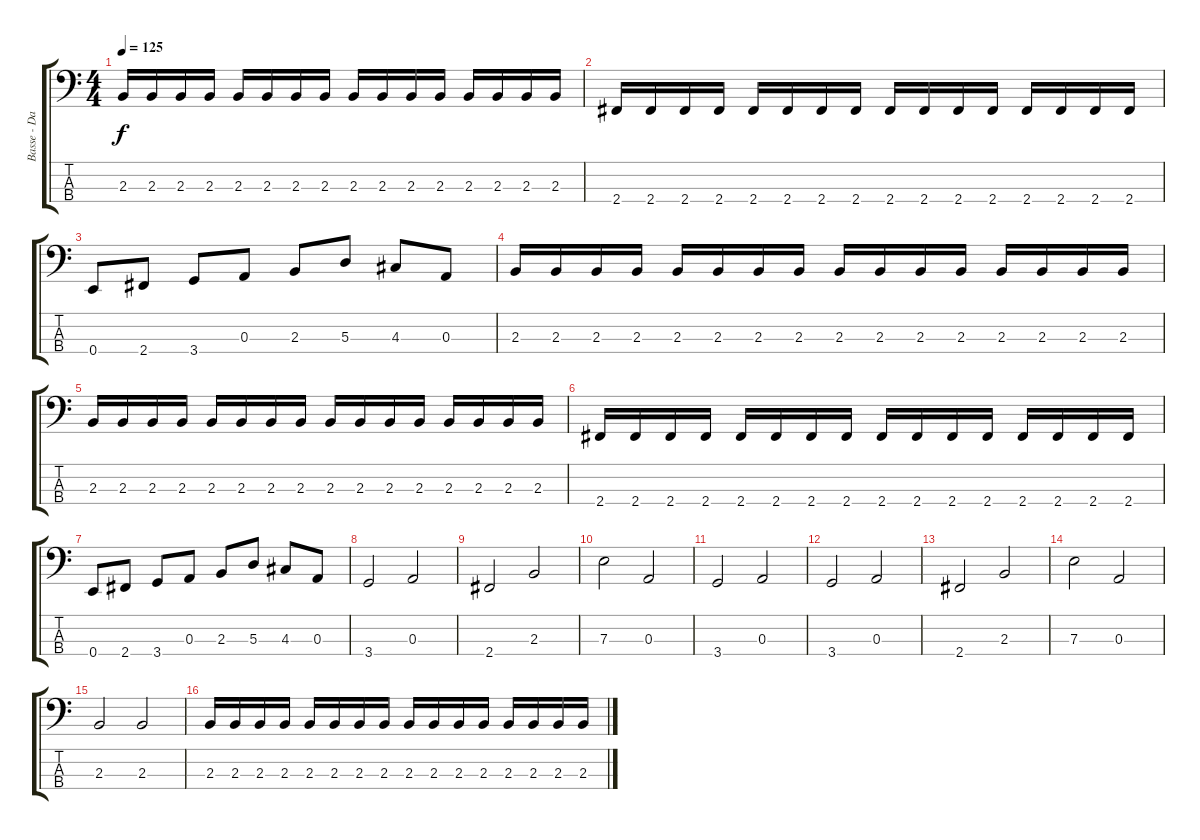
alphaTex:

\track ("Basse - Dave LaRue" "Basse - Da") {instrument electricbasspick}
\staff {score tabs}
\tuning (G2 D2 A1 E1) {hide}
\ts (4 4)
\tempo 125
\clef f4
\ks c
2.3.16{dy f} 2.3.16 2.3.16 2.3.16 2.3.16 2.3.16 2.3.16 2.3.16 2.3.16 2.3.16 2.3.16 2.3.16 2.3.16 2.3.16 2.3.16 2.3.16 |
2.4.16 2.4.16 2.4.16 2.4.16 2.4.16 2.4.16 2.4.16 2.4.16 2.4.16 2.4.16 2.4.16 2.4.16 2.4.16 2.4.16 2.4.16 2.4.16 |
0.4.8 2.4.8 3.4.8 0.3.8 2.3.8 5.3.8 4.3.8 0.3.8 |
2.3.16 2.3.16 2.3.16 2.3.16 2.3.16 2.3.16 2.3.16 2.3.16 2.3.16 2.3.16 2.3.16 2.3.16 2.3.16 2.3.16 2.3.16 2.3.16 |
2.3.16 2.3.16 2.3.16 2.3.16 2.3.16 2.3.16 2.3.16 2.3.16 2.3.16 2.3.16 2.3.16 2.3.16 2.3.16 2.3.16 2.3.16 2.3.16 |
2.4.16 2.4.16 2.4.16 2.4.16 2.4.16 2.4.16 2.4.16 2.4.16 2.4.16 2.4.16 2.4.16 2.4.16 2.4.16 2.4.16 2.4.16 2.4.16 |
0.4.8 2.4.8 3.4.8 0.3.8 2.3.8 5.3.8 4.3.8 0.3.8 |
3.4.2 0.3.2 |
2.4.2 2.3.2 |
7.3.2 0.3.2 |
3.4.2 0.3.2 |
3.4.2 0.3.2 |
2.4.2 2.3.2 |
7.3.2 0.3.2 |
2.3.2 2.3.2 |
2.3.16 2.3.16 2.3.16 2.3.16 2.3.16 2.3.16 2.3.16 2.3.16 2.3.16 2.3.16 2.3.16 2.3.16 2.3.16 2.3.16 2.3.16 2.3.16
